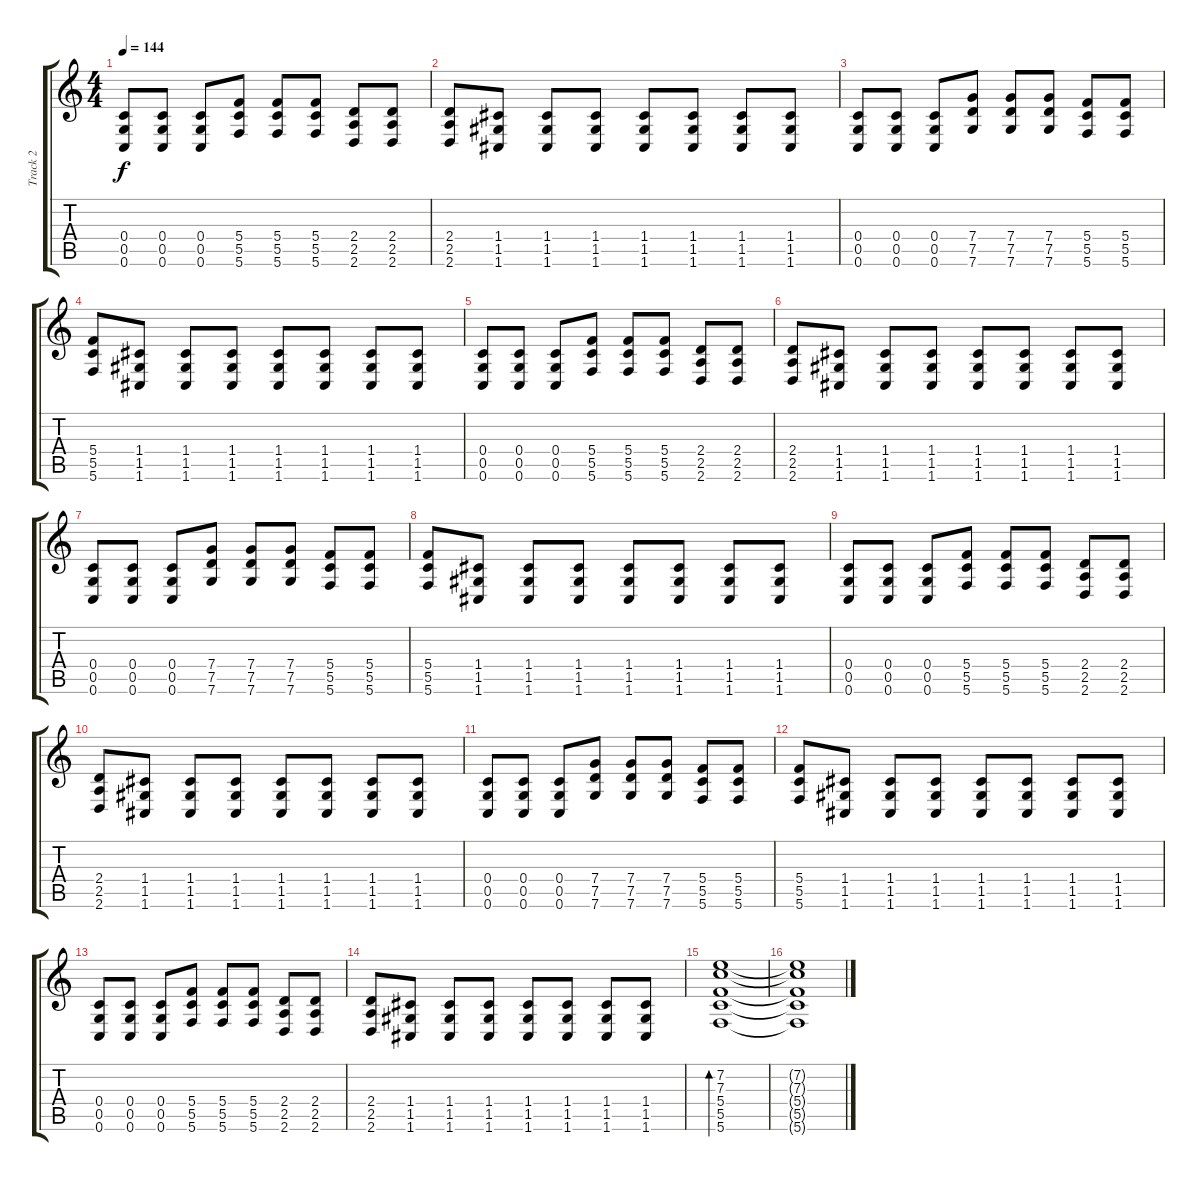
\track ("Track 2" "Track 2") {instrument electricguitarjazz}
\staff {score tabs}
\tuning (D4 A3 F3 C3 G2 C2) {hide}
\ts (4 4)
\tempo 144
\clef g2
\ks c
(0.4 0.5 0.6).8{dy f} (0.4 0.5 0.6).8 (0.4 0.5 0.6).8 (5.4 5.5 5.6).8 (5.4 5.5 5.6).8 (5.4 5.5 5.6).8 (2.4 2.5 2.6).8 (2.4 2.5 2.6).8 |
(2.4 2.5 2.6).8 (1.4 1.5 1.6).8 (1.4 1.5 1.6).8 (1.4 1.5 1.6).8 (1.4 1.5 1.6).8 (1.4 1.5 1.6).8 (1.4 1.5 1.6).8 (1.4 1.5 1.6).8 |
(0.4 0.5 0.6).8 (0.4 0.5 0.6).8 (0.4 0.5 0.6).8 (7.4 7.5 7.6).8 (7.4 7.5 7.6).8 (7.4 7.5 7.6).8 (5.4 5.5 5.6).8 (5.4 5.5 5.6).8 |
(5.4 5.5 5.6).8 (1.4 1.5 1.6).8 (1.4 1.5 1.6).8 (1.4 1.5 1.6).8 (1.4 1.5 1.6).8 (1.4 1.5 1.6).8 (1.4 1.5 1.6).8 (1.4 1.5 1.6).8 |
(0.4 0.5 0.6).8 (0.4 0.5 0.6).8 (0.4 0.5 0.6).8 (5.4 5.5 5.6).8 (5.4 5.5 5.6).8 (5.4 5.5 5.6).8 (2.4 2.5 2.6).8 (2.4 2.5 2.6).8 |
(2.4 2.5 2.6).8 (1.4 1.5 1.6).8 (1.4 1.5 1.6).8 (1.4 1.5 1.6).8 (1.4 1.5 1.6).8 (1.4 1.5 1.6).8 (1.4 1.5 1.6).8 (1.4 1.5 1.6).8 |
(0.4 0.5 0.6).8 (0.4 0.5 0.6).8 (0.4 0.5 0.6).8 (7.4 7.5 7.6).8 (7.4 7.5 7.6).8 (7.4 7.5 7.6).8 (5.4 5.5 5.6).8 (5.4 5.5 5.6).8 |
(5.4 5.5 5.6).8 (1.4 1.5 1.6).8 (1.4 1.5 1.6).8 (1.4 1.5 1.6).8 (1.4 1.5 1.6).8 (1.4 1.5 1.6).8 (1.4 1.5 1.6).8 (1.4 1.5 1.6).8 |
(0.4 0.5 0.6).8 (0.4 0.5 0.6).8 (0.4 0.5 0.6).8 (5.4 5.5 5.6).8 (5.4 5.5 5.6).8 (5.4 5.5 5.6).8 (2.4 2.5 2.6).8 (2.4 2.5 2.6).8 |
(2.4 2.5 2.6).8 (1.4 1.5 1.6).8 (1.4 1.5 1.6).8 (1.4 1.5 1.6).8 (1.4 1.5 1.6).8 (1.4 1.5 1.6).8 (1.4 1.5 1.6).8 (1.4 1.5 1.6).8 |
(0.4 0.5 0.6).8 (0.4 0.5 0.6).8 (0.4 0.5 0.6).8 (7.4 7.5 7.6).8 (7.4 7.5 7.6).8 (7.4 7.5 7.6).8 (5.4 5.5 5.6).8 (5.4 5.5 5.6).8 |
(5.4 5.5 5.6).8 (1.4 1.5 1.6).8 (1.4 1.5 1.6).8 (1.4 1.5 1.6).8 (1.4 1.5 1.6).8 (1.4 1.5 1.6).8 (1.4 1.5 1.6).8 (1.4 1.5 1.6).8 |
(0.4 0.5 0.6).8 (0.4 0.5 0.6).8 (0.4 0.5 0.6).8 (5.4 5.5 5.6).8 (5.4 5.5 5.6).8 (5.4 5.5 5.6).8 (2.4 2.5 2.6).8 (2.4 2.5 2.6).8 |
(2.4 2.5 2.6).8 (1.4 1.5 1.6).8 (1.4 1.5 1.6).8 (1.4 1.5 1.6).8 (1.4 1.5 1.6).8 (1.4 1.5 1.6).8 (1.4 1.5 1.6).8 (1.4 1.5 1.6).8 |
(7.2 7.3 5.4 5.5 5.6).1{bd 240 volume 11 balance 8 instrument electricguitarjazz} |
(7.2{t} 7.3{t} 5.4{t} 5.5{t} 5.6{t}).1
